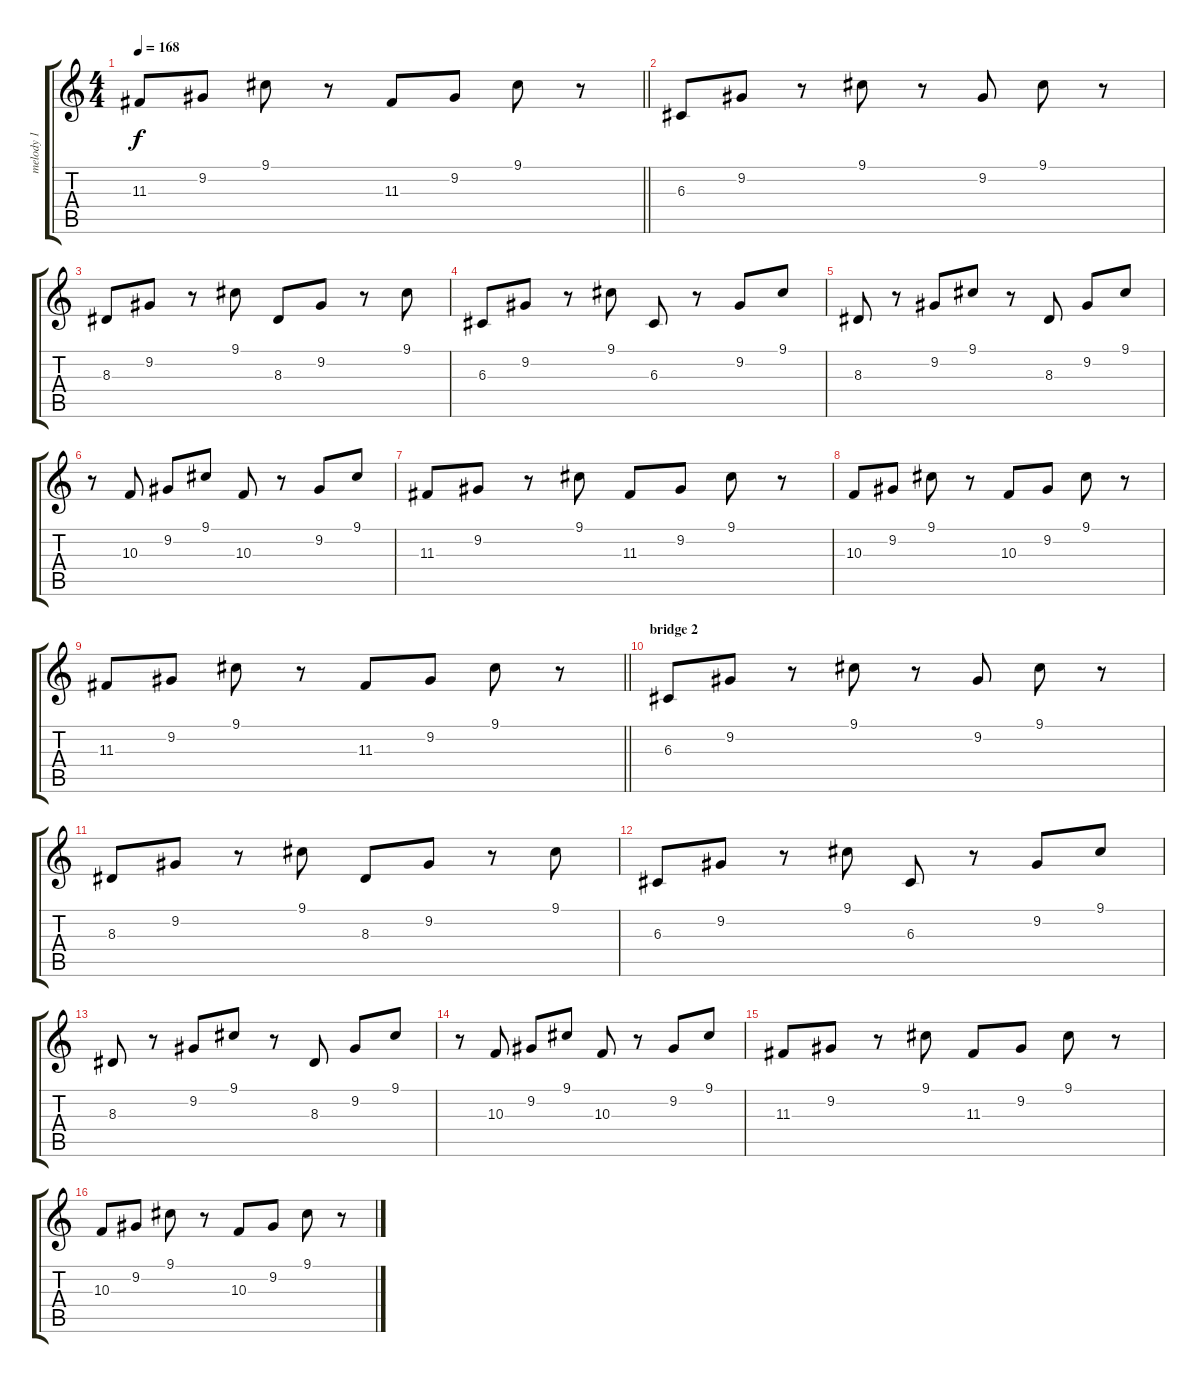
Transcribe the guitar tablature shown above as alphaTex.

\track ("melody 1" "melody 1") {instrument electricpiano2}
\staff {score tabs}
\tuning (E4 B3 G3 D3 A2 E2) {hide}
\ts (4 4)
\tempo 168
\clef g2
\barLineRight lightlight
\ks c
11.3.8{dy f} 9.2.8 9.1.8 r.8 11.3.8 9.2.8 9.1.8 r.8 |
6.3.8 9.2.8 r.8 9.1.8 r.8 9.2.8 9.1.8 r.8 |
8.3.8 9.2.8 r.8 9.1.8 8.3.8 9.2.8 r.8 9.1.8 |
6.3.8 9.2.8 r.8 9.1.8 6.3.8 r.8 9.2.8 9.1.8 |
8.3.8 r.8 9.2.8 9.1.8 r.8 8.3.8 9.2.8 9.1.8 |
r.8 10.3.8 9.2.8 9.1.8 10.3.8 r.8 9.2.8 9.1.8 |
11.3.8 9.2.8 r.8 9.1.8 11.3.8 9.2.8 9.1.8 r.8 |
10.3.8 9.2.8 9.1.8 r.8 10.3.8 9.2.8 9.1.8 r.8 |
\barLineRight lightlight
11.3.8 9.2.8 9.1.8 r.8 11.3.8 9.2.8 9.1.8 r.8 |
\section ("" "bridge 2")
6.3.8 9.2.8 r.8 9.1.8 r.8 9.2.8 9.1.8 r.8 |
8.3.8 9.2.8 r.8 9.1.8 8.3.8 9.2.8 r.8 9.1.8 |
6.3.8 9.2.8 r.8 9.1.8 6.3.8 r.8 9.2.8 9.1.8 |
8.3.8 r.8 9.2.8 9.1.8 r.8 8.3.8 9.2.8 9.1.8 |
r.8 10.3.8 9.2.8 9.1.8 10.3.8 r.8 9.2.8 9.1.8 |
11.3.8 9.2.8 r.8 9.1.8 11.3.8 9.2.8 9.1.8 r.8 |
10.3.8 9.2.8 9.1.8 r.8 10.3.8 9.2.8 9.1.8 r.8
